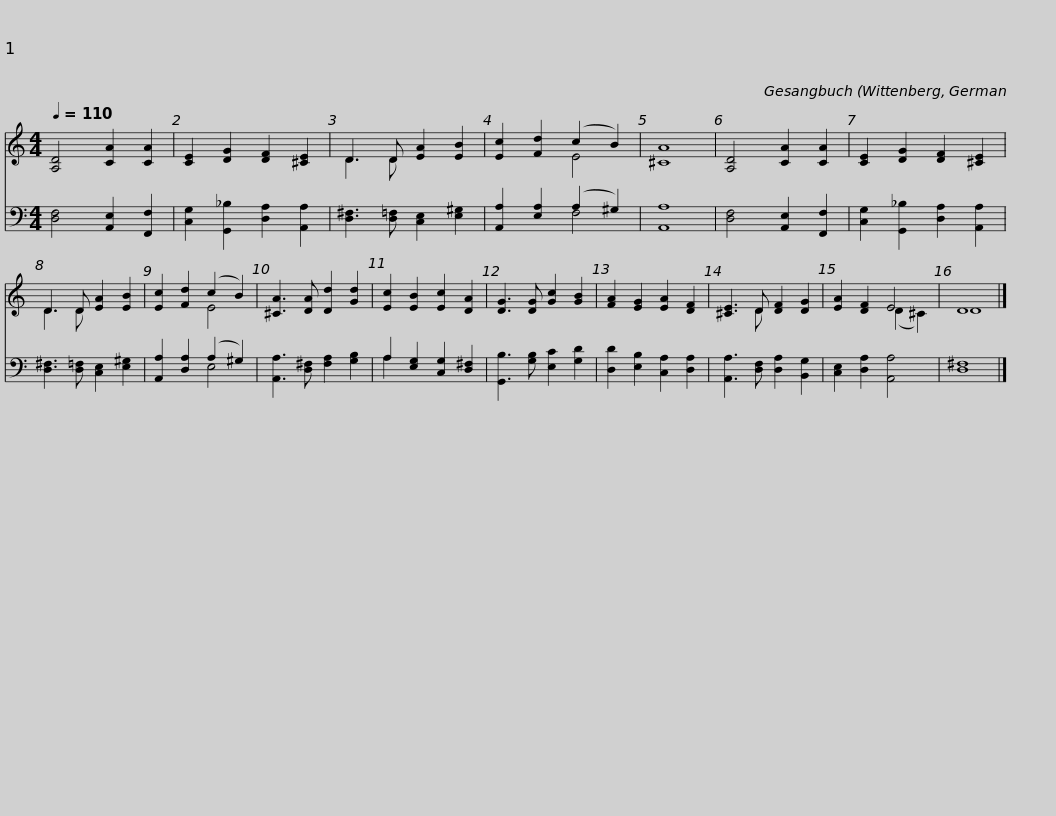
X:1
%%score ( 1 2 ) ( 3 4 )
L:1/8
Q:1/4=110
M:4/4
I:linebreak $
K:C
V:1 treble
V:2 treble
V:3 bass
V:4 bass
V:1
 [A,D]4 [CA]2 [CA]2 | [CE]2 [DG]2 [DF]2 [^CE]2 | D3 D [EA]2 [EB]2 | [Ec]2 [Fd]2 (c2 B2) | [^CA]8 | %5
 [A,D]4 [CA]2 [CA]2 | [CE]2 [DG]2 [DF]2 [^CE]2 | D3 D [EA]2 [EB]2 |$ [Ec]2 [Fd]2 (c2 B2) | [^CA]3 [DA] [Dd]2 [Gd]2 | %10
 [Ec]2 [EB]2 [Ec]2 [DA]2 | [DG]3 [DG] [Gc]2 [GB]2 | [FA]2 [EG]2 [EA]2 [DF]2 | [^CE]3 D [DF]2 [DG]2 | [EA]2 [DF]2 E4 | %15
 D8 |] %16
V:2
 x8 | x8 | D3 D x4 | x4 E4 | x8 | %5
 x8 | x8 | D3 D x4 |$ x4 E4 | x8 | %10
 x8 | x8 | x8 | x3 D x4 | x4 (D2 ^C2) | %15
 D8 |] %16
V:3
 [D,F,]4 [A,,E,]2 [F,,F,]2 | [C,G,]2 [G,,_B,]2 [D,A,]2 [A,,A,]2 | [D,^F,]3 [D,=F,] [C,E,]2 [E,^G,]2 | [A,,A,]2 [E,A,]2 (A,2 ^G,2) | [A,,A,]8 | %5
 [D,F,]4 [A,,E,]2 [F,,F,]2 | [C,G,]2 [G,,_B,]2 [D,A,]2 [A,,A,]2 | [D,^F,]3 [D,=F,] [C,E,]2 [E,^G,]2 |$ [A,,A,]2 [D,A,]2 (A,2 ^G,2) | [A,,A,]3 [D,^F,] [F,A,]2 [G,B,]2 | %10
 A,2 [E,G,]2 [C,G,]2 [D,^F,]2 | [G,,B,]3 [G,B,] [E,C]2 [G,D]2 | [D,D]2 [E,B,]2 [C,A,]2 [D,A,]2 | [A,,A,]3 [D,F,] [D,A,]2 [B,,G,]2 | [C,E,]2 [D,A,]2 [A,,A,]4 | %15
 [D,^F,]8 |] %16
V:4
 x8 | x8 | x8 | x4 F,4 | x8 | %5
 x8 | x8 | x8 |$ x4 E,4 | x8 | %10
 A,2 x6 | x8 | x8 | x8 | x8 | %15
 x8 |] %16
